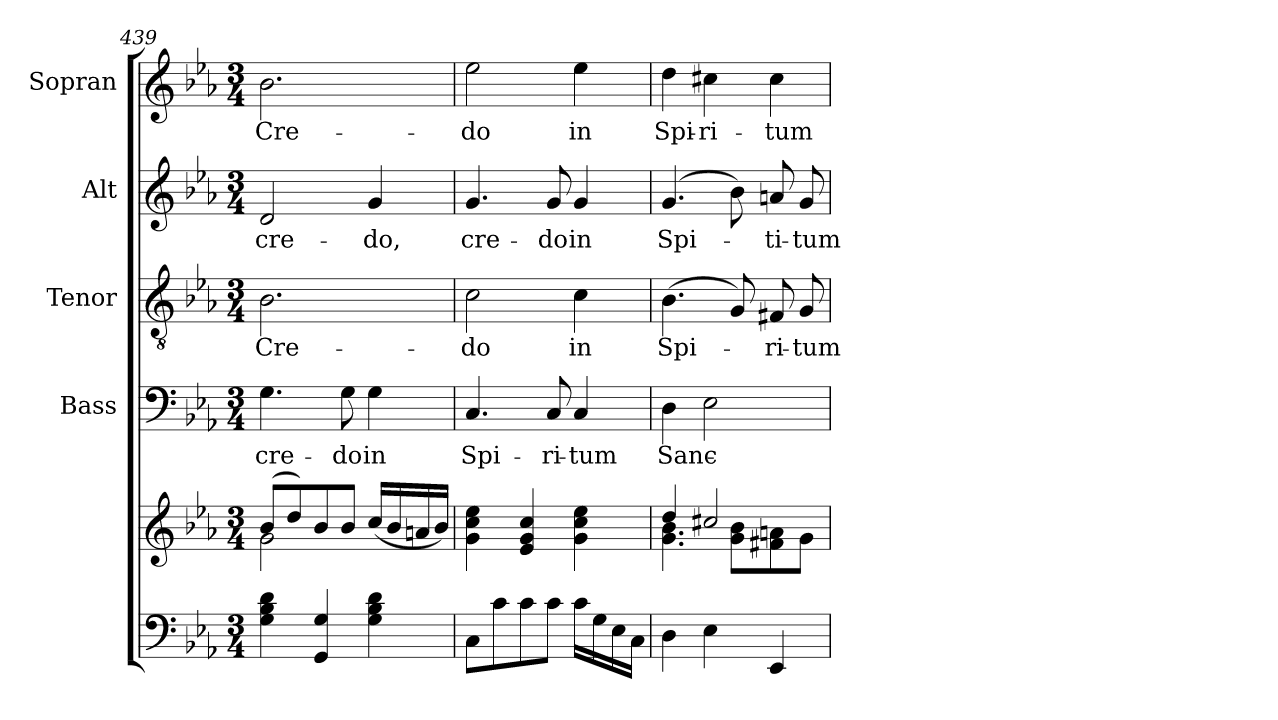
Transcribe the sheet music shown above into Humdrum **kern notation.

**kern	**kern	**kern	**text	**kern	**text	**kern	**text	**kern	**text
*part5	*part5	*part4	*part4	*part3	*part3	*part2	*part2	*part1	*part1
*staff6	*staff5	*staff4	*staff4	*staff3	*staff3	*staff2	*staff2	*staff1	*staff1
*	*	*I"Bass	*	*I"Tenor	*	*I"Alt	*	*I"Sopran	*
*	*	*I'B.	*	*I'T.	*	*I'A.	*	*I'S.	*
*clefF4	*clefG2	*clefF4	*	*clefGv2	*	*clefG2	*	*clefG2	*
*k[b-e-a-]	*k[b-e-a-]	*k[b-e-a-]	*	*k[b-e-a-]	*	*k[b-e-a-]	*	*k[b-e-a-]	*
*E-:	*E-:	*E-:	*	*E-:	*	*E-:	*	*E-:	*
*M3/4	*M3/4	*M3/4	*	*M3/4	*	*M3/4	*	*M3/4	*
=439	=439	=439	=439	=439	=439	=439	=439	=439	=439
*	*^	*	*	*	*	*	*	*	*
!	!	!	!	!LO:LY:b	!	!LO:LY:b	!	!LO:LY:b	!	!LO:LY:b
4G\ 4B-\ 4d\	(>8b-/L	2g\	4.G\	cre-	2.B-\	Cre-	2d/	cre-	2.b-\	Cre-
.	8dd/)	.	.	.	.	.	.	.	.	.
4GG/ 4G/	8b-/	.	.	.	.	.	.	.	.	.
!	!	!	!	!LO:LY:b	!	!	!	!	!	!
.	8b-/J	.	8G\	-do	.	.	.	.	.	.
!	!	!	!	!LO:LY:b	!	!	!	!LO:LY:b	!	!
4G\ 4B-\ 4d\	(>16cc/LL	4ryy	4G\	in	.	.	4g/	-do,	.	.
.	16b-/	.	.	.	.	.	.	.	.	.
.	16an/	.	.	.	.	.	.	.	.	.
.	16b-/JJ)	.	.	.	.	.	.	.	.	.
*	*v	*v	*	*	*	*	*	*	*	*
!!LO:LB:g=z
=440	=440	=440	=440	=440	=440	=440	=440	=440	=440
!	!	!	!LO:LY:b	!	!LO:LY:b	!	!LO:LY:b	!	!LO:LY:b
8C\L	4g\ 4cc\ 4ee-\	4.C/	Spi-	2c\	-do	4.g/	cre-	2ee-\	-do
8c\	.	.	.	.	.	.	.	.	.
8c\	4e-/ 4g/ 4cc/	.	.	.	.	.	.	.	.
!	!	!	!LO:LY:b	!	!	!	!LO:LY:b	!	!
8c\J	.	8C/	-ri-	.	.	8g/	-do	.	.
!	!	!	!LO:LY:b	!	!LO:LY:b	!	!LO:LY:b	!	!LO:LY:b
16c\LL	4g\ 4cc\ 4ee-\	4C/	-tum	4c\	in	4g/	in	4ee-\	in
16G\	.	.	.	.	.	.	.	.	.
16E-\	.	.	.	.	.	.	.	.	.
16C\JJ	.	.	.	.	.	.	.	.	.
=441	=441	=441	=441	=441	=441	=441	=441	=441	=441
*	*^	*	*	*	*	*	*	*	*
!	!	!	!	!LO:LY:b	!	!LO:LY:b	!	!LO:LY:b	!	!LO:LY:b
4D\	4dd/	4.g\ 4.b-\	4D\	Sanc-	(>4.B-\	Spi-	(4.g/	Spi-	4dd\	Spi-
!	!	!	!	!	!	!	!	!	!	!LO:LY:b
4E-\	2cc#X/	.	2E-\	.	.	.	.	.	4cc#X\	-ri-
.	.	8g\ 8b-\L	.	.	8G/)	.	8b-\)	.	.	.
!	!	!	!	!	!	!LO:LY:b	!	!LO:LY:b	!	!LO:LY:b
4EE-/	.	8f#X\ 8an\	.	.	8F#X/	-ri-	8an/	-ti-	4cc#\	-tum
!	!	!	!	!	!	!LO:LY:b	!	!LO:LY:b	!	!
.	.	8g\J	.	.	8G/	-tum	8g/	-tum	.	.
*	*v	*v	*	*	*	*	*	*	*	*
=	=	=	=	=	=	=	=	=	=
*-	*-	*-	*-	*-	*-	*-	*-	*-	*-
